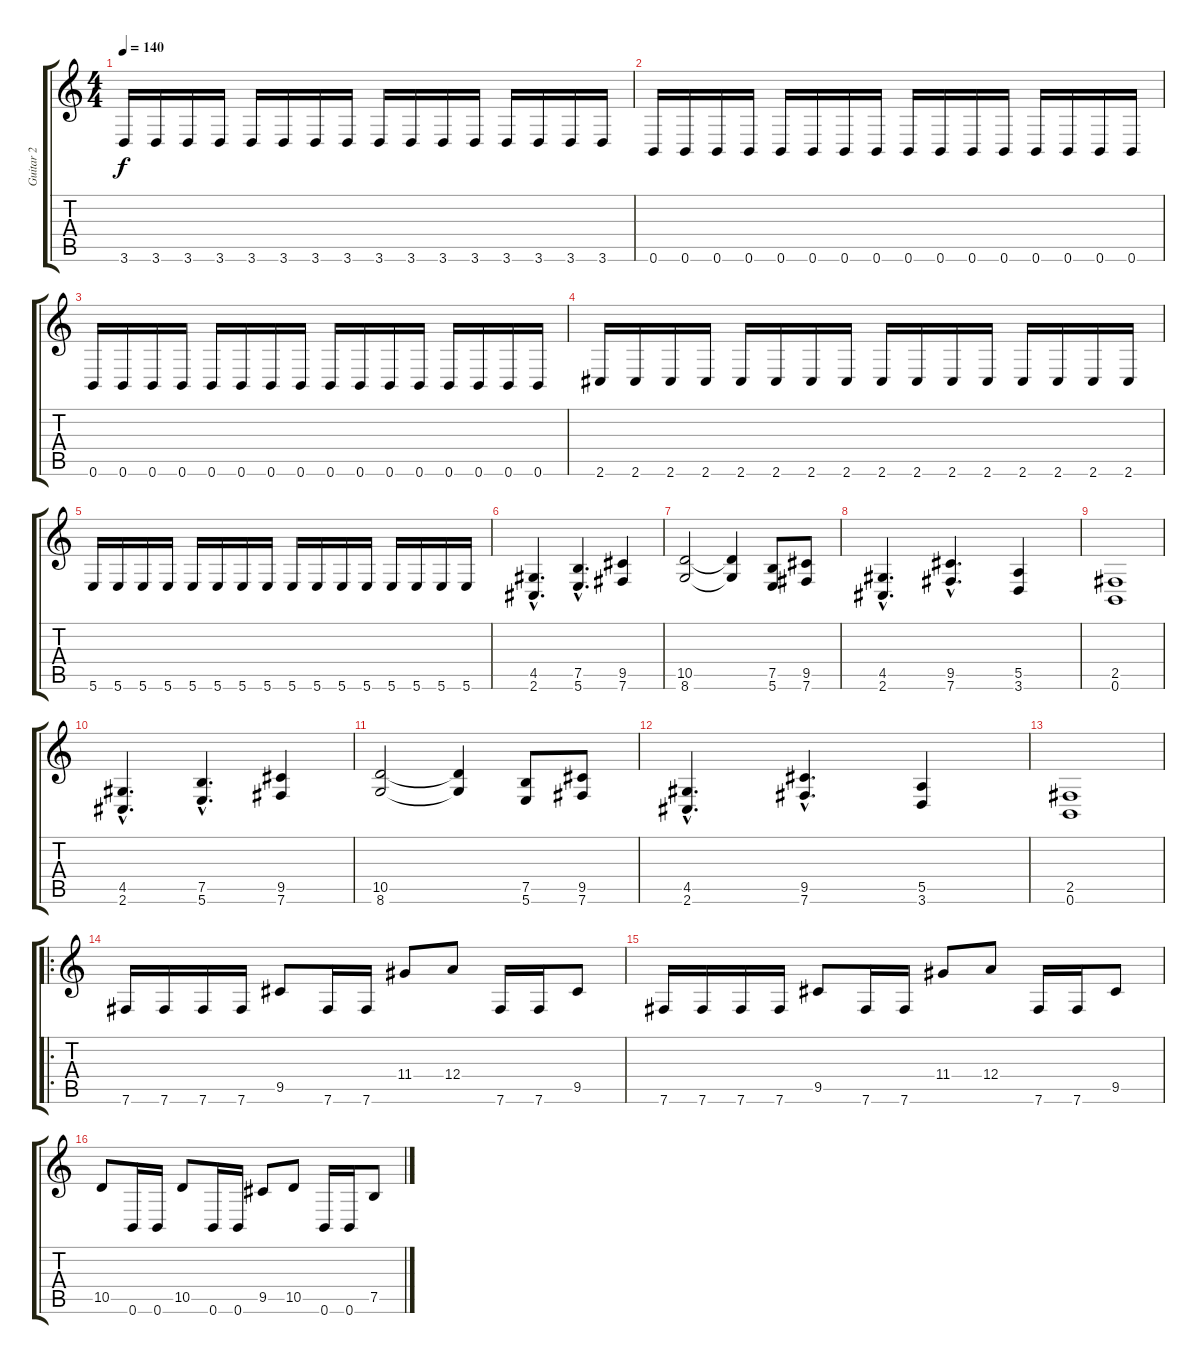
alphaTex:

\track ("Guitar 2" "Guitar 2") {instrument distortionguitar}
\staff {score tabs}
\tuning (B3 Gb3 D3 A2 E2 B1) {hide}
\ts (4 4)
\tempo 140
\clef g2
\ks c
3.6.16{dy f} 3.6.16 3.6.16 3.6.16 3.6.16 3.6.16 3.6.16 3.6.16 3.6.16 3.6.16 3.6.16 3.6.16 3.6.16 3.6.16 3.6.16 3.6.16 |
0.6.16 0.6.16 0.6.16 0.6.16 0.6.16 0.6.16 0.6.16 0.6.16 0.6.16 0.6.16 0.6.16 0.6.16 0.6.16 0.6.16 0.6.16 0.6.16 |
0.6.16 0.6.16 0.6.16 0.6.16 0.6.16 0.6.16 0.6.16 0.6.16 0.6.16 0.6.16 0.6.16 0.6.16 0.6.16 0.6.16 0.6.16 0.6.16 |
2.6.16 2.6.16 2.6.16 2.6.16 2.6.16 2.6.16 2.6.16 2.6.16 2.6.16 2.6.16 2.6.16 2.6.16 2.6.16 2.6.16 2.6.16 2.6.16 |
5.6.16 5.6.16 5.6.16 5.6.16 5.6.16 5.6.16 5.6.16 5.6.16 5.6.16 5.6.16 5.6.16 5.6.16 5.6.16 5.6.16 5.6.16 5.6.16 |
(4.5{hac} 2.6{hac}).4{d} (7.5{hac} 5.6{hac}).4{d} (9.5 7.6).4 |
(10.5 8.6).2 (10.5{t} 8.6{t}).4 (7.5 5.6).8 (9.5 7.6).8 |
(4.5{hac} 2.6{hac}).4{d} (9.5{hac} 7.6{hac}).4{d} (5.5 3.6).4 |
(2.5 0.6).1 |
(4.5{hac} 2.6{hac}).4{d} (7.5{hac} 5.6{hac}).4{d} (9.5 7.6).4 |
(10.5 8.6).2 (10.5{t} 8.6{t}).4 (7.5 5.6).8 (9.5 7.6).8 |
(4.5{hac} 2.6{hac}).4{d} (9.5{hac} 7.6{hac}).4{d} (5.5 3.6).4 |
(2.5 0.6).1 |
\ro
7.6.16 7.6.16 7.6.16 7.6.16 9.5.8 7.6.16 7.6.16 11.4.8 12.4.8 7.6.16 7.6.16 9.5.8 |
7.6.16 7.6.16 7.6.16 7.6.16 9.5.8 7.6.16 7.6.16 11.4.8 12.4.8 7.6.16 7.6.16 9.5.8 |
10.5.8 0.6.16 0.6.16 10.5.8 0.6.16 0.6.16 9.5.8 10.5.8 0.6.16 0.6.16 7.5.8
